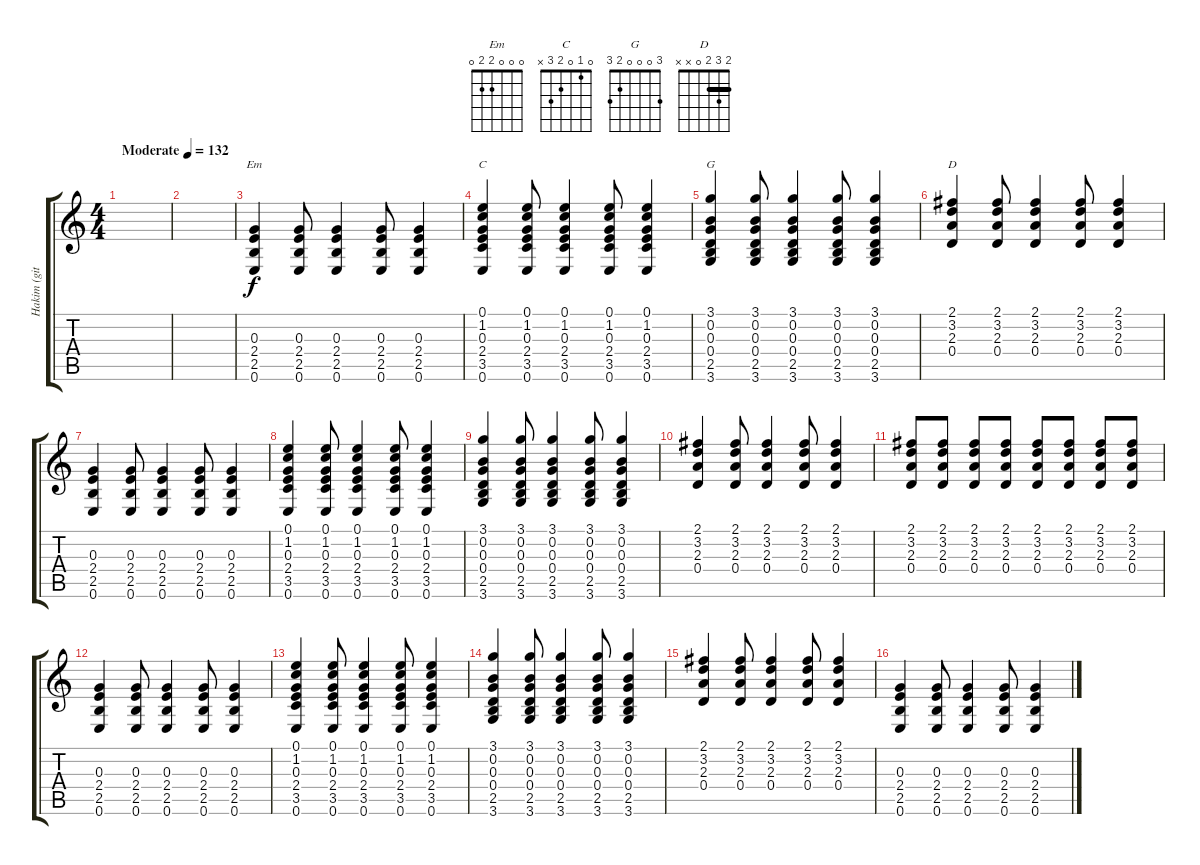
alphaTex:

\track ("Hakim (gitar)" "Hakim (git") {instrument acousticguitarsteel}
\staff {score tabs}
\tuning (E4 B3 G3 D3 A2 E2) {hide}
\chord ("Em" 0 0 0 2 2 0)
\chord ("C" 0 1 0 2 3 x)
\chord ("G" 3 0 0 0 2 3)
\chord ("D" 2 3 2 0 x x) {barre 2}
\ts (4 4)
\tempo (132 "Moderate")
\clef g2
\ks c
|
|
(0.3 2.4 2.5 0.6).4{ch "Em"} (0.3 2.4 2.5 0.6).8 (0.3 2.4 2.5 0.6).4 (0.3 2.4 2.5 0.6).8 (0.3 2.4 2.5 0.6).4 |
(0.1 1.2 0.3 2.4 3.5 0.6).4{ch "C"} (0.1 1.2 0.3 2.4 3.5 0.6).8 (0.1 1.2 0.3 2.4 3.5 0.6).4 (0.1 1.2 0.3 2.4 3.5 0.6).8 (0.1 1.2 0.3 2.4 3.5 0.6).4 |
(3.1 0.2 0.3 0.4 2.5 3.6).4{ch "G"} (3.1 0.2 0.3 0.4 2.5 3.6).8 (3.1 0.2 0.3 0.4 2.5 3.6).4 (3.1 0.2 0.3 0.4 2.5 3.6).8 (3.1 0.2 0.3 0.4 2.5 3.6).4 |
(2.1 3.2 2.3 0.4).4{ch "D"} (2.1 3.2 2.3 0.4).8 (2.1 3.2 2.3 0.4).4 (2.1 3.2 2.3 0.4).8 (2.1 3.2 2.3 0.4).4 |
(0.3 2.4 2.5 0.6).4 (0.3 2.4 2.5 0.6).8 (0.3 2.4 2.5 0.6).4 (0.3 2.4 2.5 0.6).8 (0.3 2.4 2.5 0.6).4 |
(0.1 1.2 0.3 2.4 3.5 0.6).4 (0.1 1.2 0.3 2.4 3.5 0.6).8 (0.1 1.2 0.3 2.4 3.5 0.6).4 (0.1 1.2 0.3 2.4 3.5 0.6).8 (0.1 1.2 0.3 2.4 3.5 0.6).4 |
(3.1 0.2 0.3 0.4 2.5 3.6).4 (3.1 0.2 0.3 0.4 2.5 3.6).8 (3.1 0.2 0.3 0.4 2.5 3.6).4 (3.1 0.2 0.3 0.4 2.5 3.6).8 (3.1 0.2 0.3 0.4 2.5 3.6).4 |
(2.1 3.2 2.3 0.4).4 (2.1 3.2 2.3 0.4).8 (2.1 3.2 2.3 0.4).4 (2.1 3.2 2.3 0.4).8 (2.1 3.2 2.3 0.4).4 |
(2.1 3.2 2.3 0.4).8 (2.1 3.2 2.3 0.4).8 (2.1 3.2 2.3 0.4).8 (2.1 3.2 2.3 0.4).8 (2.1 3.2 2.3 0.4).8 (2.1 3.2 2.3 0.4).8 (2.1 3.2 2.3 0.4).8 (2.1 3.2 2.3 0.4).8 |
(0.3 2.4 2.5 0.6).4 (0.3 2.4 2.5 0.6).8 (0.3 2.4 2.5 0.6).4 (0.3 2.4 2.5 0.6).8 (0.3 2.4 2.5 0.6).4 |
(0.1 1.2 0.3 2.4 3.5 0.6).4 (0.1 1.2 0.3 2.4 3.5 0.6).8 (0.1 1.2 0.3 2.4 3.5 0.6).4 (0.1 1.2 0.3 2.4 3.5 0.6).8 (0.1 1.2 0.3 2.4 3.5 0.6).4 |
(3.1 0.2 0.3 0.4 2.5 3.6).4 (3.1 0.2 0.3 0.4 2.5 3.6).8 (3.1 0.2 0.3 0.4 2.5 3.6).4 (3.1 0.2 0.3 0.4 2.5 3.6).8 (3.1 0.2 0.3 0.4 2.5 3.6).4 |
(2.1 3.2 2.3 0.4).4 (2.1 3.2 2.3 0.4).8 (2.1 3.2 2.3 0.4).4 (2.1 3.2 2.3 0.4).8 (2.1 3.2 2.3 0.4).4 |
(0.3 2.4 2.5 0.6).4 (0.3 2.4 2.5 0.6).8 (0.3 2.4 2.5 0.6).4 (0.3 2.4 2.5 0.6).8 (0.3 2.4 2.5 0.6).4
